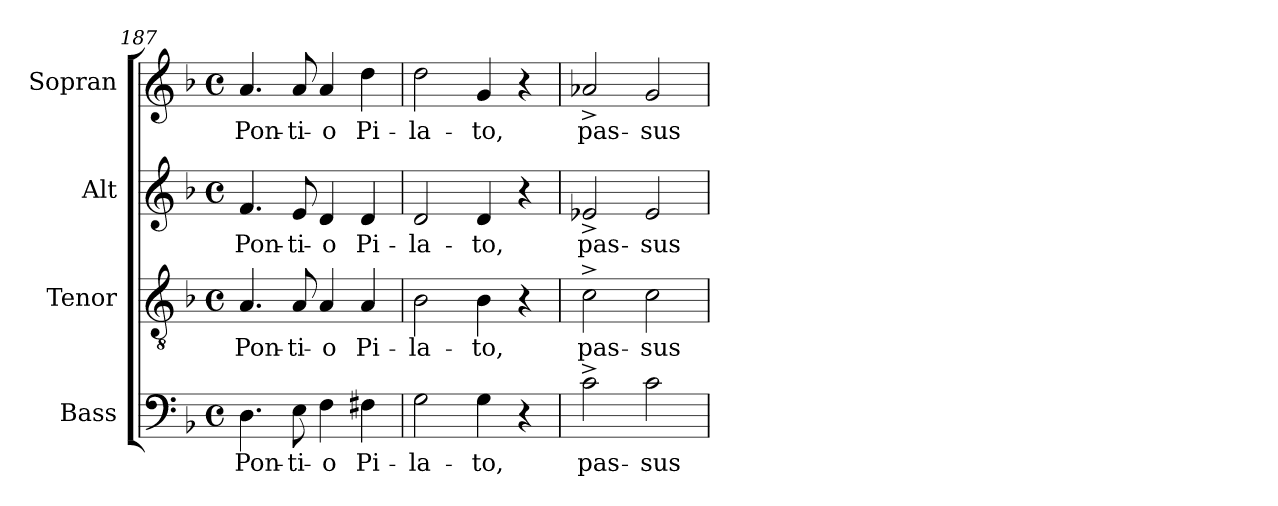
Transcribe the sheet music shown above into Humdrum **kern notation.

**kern	**text	**kern	**text	**kern	**text	**kern	**text
*part4	*part4	*part3	*part3	*part2	*part2	*part1	*part1
*staff4	*staff4	*staff3	*staff3	*staff2	*staff2	*staff1	*staff1
*I"Bass	*	*I"Tenor	*	*I"Alt	*	*I"Sopran	*
*I'B.	*	*I'T.	*	*I'A.	*	*I'S.	*
*clefF4	*	*clefGv2	*	*clefG2	*	*clefG2	*
*k[b-]	*	*k[b-]	*	*k[b-]	*	*k[b-]	*
*F:	*	*F:	*	*F:	*	*F:	*
*M4/4	*	*M4/4	*	*M4/4	*	*M4/4	*
*met(c)	*	*met(c)	*	*met(c)	*	*met(c)	*
=187	=187	=187	=187	=187	=187	=187	=187
!	!LO:LY:b	!	!LO:LY:b	!	!LO:LY:b	!	!LO:LY:b
4.D\	Pon-	4.A/	Pon-	4.f/	Pon-	4.a/	Pon-
!	!LO:LY:b	!	!LO:LY:b	!	!LO:LY:b	!	!LO:LY:b
8E\	-ti-	8A/	-ti-	8e/	-ti-	8a/	-ti-
!	!LO:LY:b	!	!LO:LY:b	!	!LO:LY:b	!	!LO:LY:b
4F\	-o	4A/	-o	4d/	-o	4a/	-o
!	!LO:LY:b	!	!LO:LY:b	!	!LO:LY:b	!	!LO:LY:b
4F#X\	Pi-	4A/	Pi-	4d/	Pi-	4dd\	Pi-
=188	=188	=188	=188	=188	=188	=188	=188
!	!LO:LY:b	!	!LO:LY:b	!	!LO:LY:b	!	!LO:LY:b
2G\	-la-	2B-\	-la-	2d/	-la-	2dd\	-la-
!	!LO:LY:b	!	!LO:LY:b	!	!LO:LY:b	!	!LO:LY:b
4G\	-to,	4B-\	-to,	4d/	-to,	4g/	-to,
4r	.	4r	.	4r	.	4r	.
=189	=189	=189	=189	=189	=189	=189	=189
!	!LO:LY:b	!	!LO:LY:b	!	!LO:LY:b	!	!LO:LY:b
2c^>\	pas-	2c^>\	pas-	2e-X^>/	pas-	2a-X^>/	pas-
!	!LO:LY:b	!	!LO:LY:b	!	!LO:LY:b	!	!LO:LY:b
2c\	-sus	2c\	-sus	2e-/	-sus	2g/	-sus
=	=	=	=	=	=	=	=
*-	*-	*-	*-	*-	*-	*-	*-
